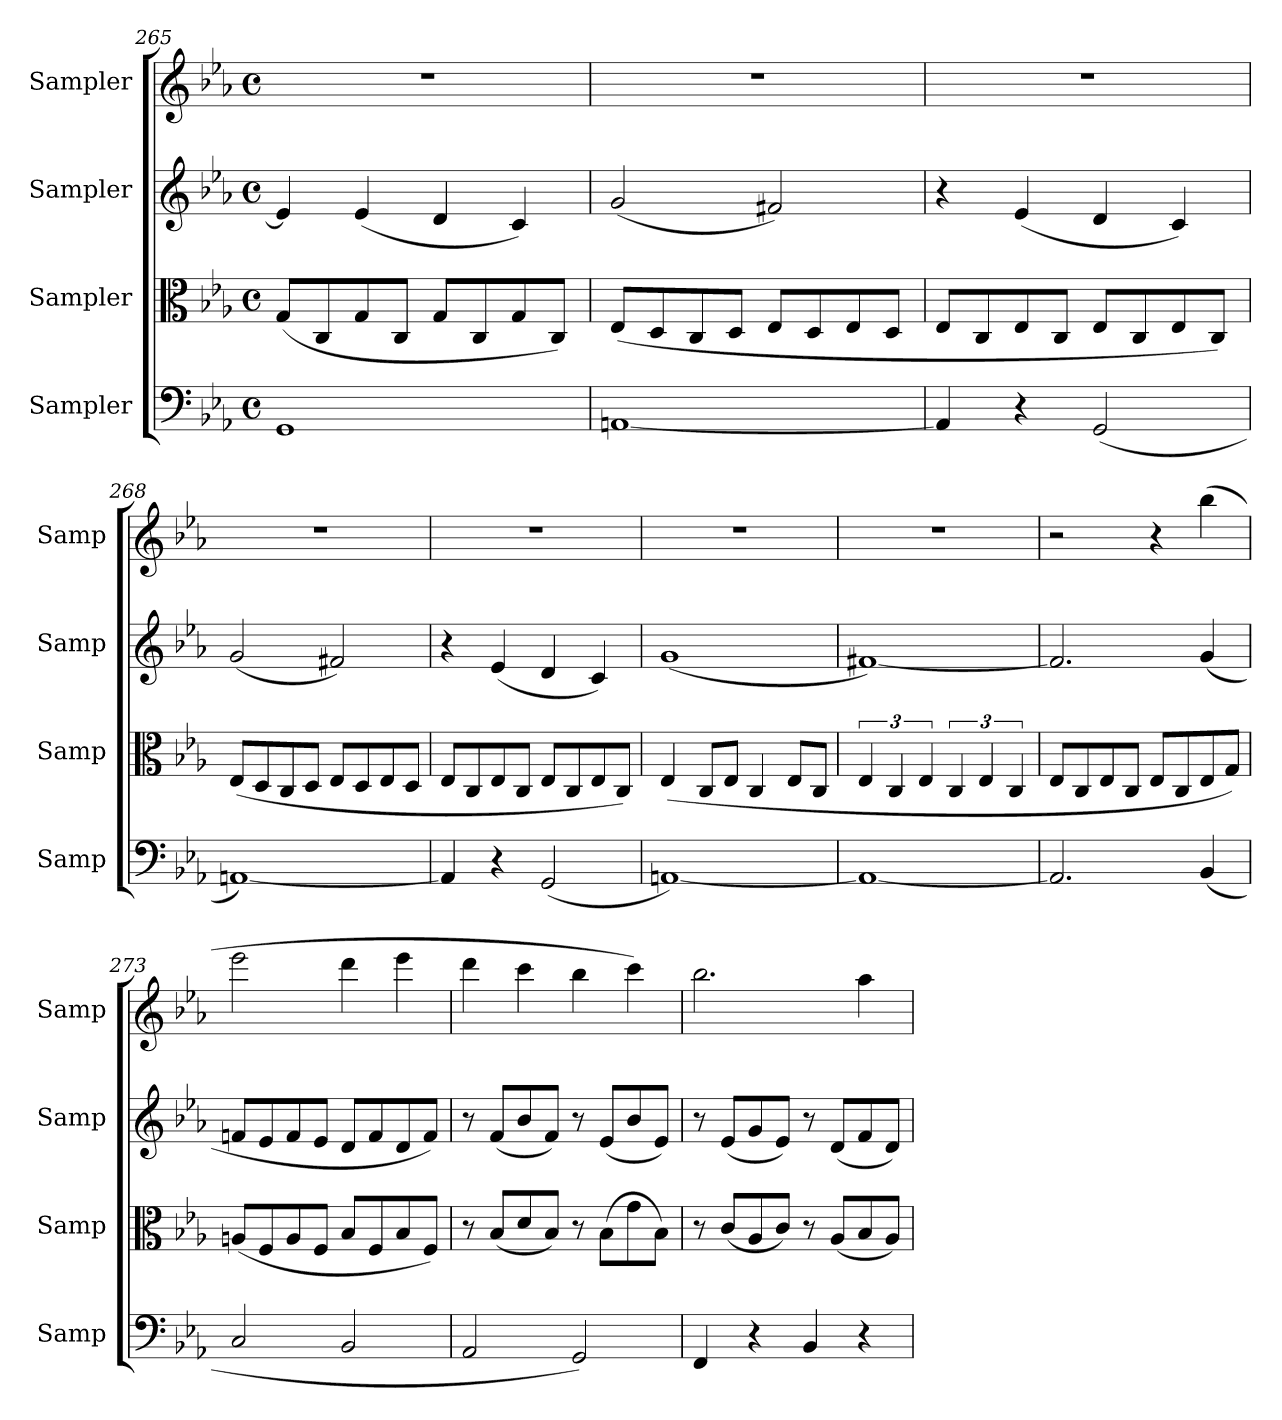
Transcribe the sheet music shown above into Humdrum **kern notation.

**kern	**kern	**kern	**kern
*part4	*part3	*part2	*part1
*staff4	*staff3	*staff2	*staff1
*I"Sampler	*I"Sampler	*I"Sampler	*I"Sampler
*I'Samp	*I'Samp	*I'Samp	*I'Samp
*clefF4	*clefC3	*clefG2	*clefG2
*k[b-e-a-]	*k[b-e-a-]	*k[b-e-a-]	*k[b-e-a-]
*M4/4	*M4/4	*M4/4	*M4/4
*met(c)	*met(c)	*met(c)	*met(c)
=265	=265	=265	=265
1GG	(8G/L	4e-/]	1r
.	8C/	.	.
.	8G/	(4e-/	.
.	8C/J	.	.
.	8G/L	4d/	.
.	8C/	.	.
.	8G/	4c/)	.
.	8C/J)	.	.
!!LO:LB:g=z
=266	=266	=266	=266
[1AAn	(8E-/L	(2g/	1r
.	8D/	.	.
.	8C/	.	.
.	8D/J	.	.
.	8E-/L	2f#X/)	.
.	8D/	.	.
.	8E-/	.	.
.	8D/J	.	.
=267	=267	=267	=267
4AA/]	8E-/L	4r	1r
.	8C/	.	.
4r	8E-/	(4e-/	.
.	8C/J	.	.
(2GG/	8E-/L	4d/	.
.	8C/	.	.
.	8E-/	4c/)	.
.	8C/J)	.	.
=268	=268	=268	=268
[1AAn)	(8E-/L	(2g/	1r
.	8D/	.	.
.	8C/	.	.
.	8D/J	.	.
.	8E-/L	2f#X/)	.
.	8D/	.	.
.	8E-/	.	.
.	8D/J	.	.
=269	=269	=269	=269
4AA/]	8E-/L	4r	1r
.	8C/	.	.
4r	8E-/	(4e-/	.
.	8C/J	.	.
(2GG/	8E-/L	4d/	.
.	8C/	.	.
.	8E-/	4c/)	.
.	8C/J)	.	.
=270	=270	=270	=270
[1AAn)	(4E-/	(1g	1r
.	8C/L	.	.
.	8E-/J	.	.
.	4C/	.	.
.	8E-/L	.	.
.	8C/J	.	.
=271	=271	=271	=271
1AA_	6E-/	[1f#X)	1r
.	6C/	.	.
.	6E-/	.	.
.	6C/	.	.
.	6E-/	.	.
.	6C/	.	.
=272	=272	=272	=272
2.AA/]	8E-/L	2.f#/]	2r
.	8C/	.	.
.	8E-/	.	.
.	8C/J	.	.
.	8E-/L	.	4r
.	8C/	.	.
(4BB-/	8E-/	(4g/	(4bb-\
.	8G/J)	.	.
=273	=273	=273	=273
2C/	(8An/L	8fn/L	2eee-\
.	8F/	8e-/	.
.	8A/	8f/	.
.	8F/J	8e-/J	.
2BB-/	8B-/L	8d/L	4ddd\
.	8F/	8f/	.
.	8B-/	8d/	4eee-\
.	8F/J)	8f/J)	.
!!LO:LB:g=z
=274	=274	=274	=274
2AA-/	8r	8r	4ddd\
.	(8B-/L	(8f/L	.
.	8d/	8b-/	4ccc\
.	8B-/J)	8f/J)	.
2GG/)	8r	8r	4bb-\
.	(8B-\L	(8e-/L	.
.	8g\	8b-/	4ccc\)
.	8B-\J)	8e-/J)	.
=275	=275	=275	=275
4FF/	8r	8r	2.bb-\
.	(8c/L	(8e-/L	.
4r	8A-/	8g/	.
.	8c/J)	8e-/J)	.
4BB-/	8r	8r	.
.	(8A-/L	(8d/L	.
4r	8B-/	8f/	4aa-\
.	8A-/J)	8d/J)	.
=	=	=	=
*-	*-	*-	*-
